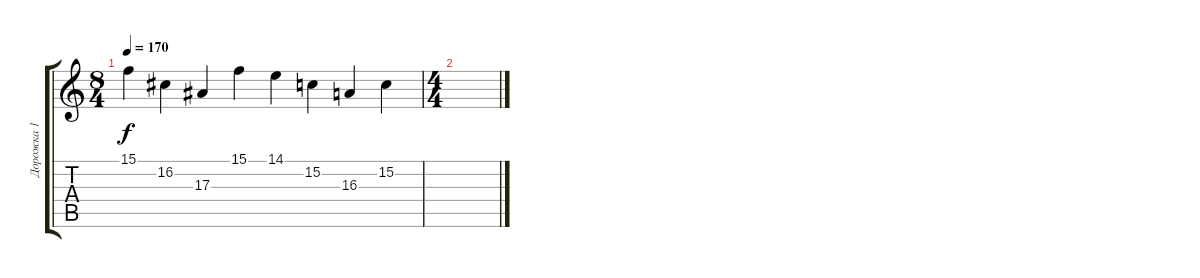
\track ("Дорожка 1" "Дорожка 1") {instrument pizzicatostrings}
\staff {score tabs}
\tuning (D4 A3 F3 C3 G2 D2) {hide}
\ts (8 4)
\tempo 170
\clef g2
\ks c
15.1.4{dy f} 16.2.4 17.3.4 15.1.4 14.1.4 15.2.4 16.3.4 15.2.4 |
\ts (4 4)
